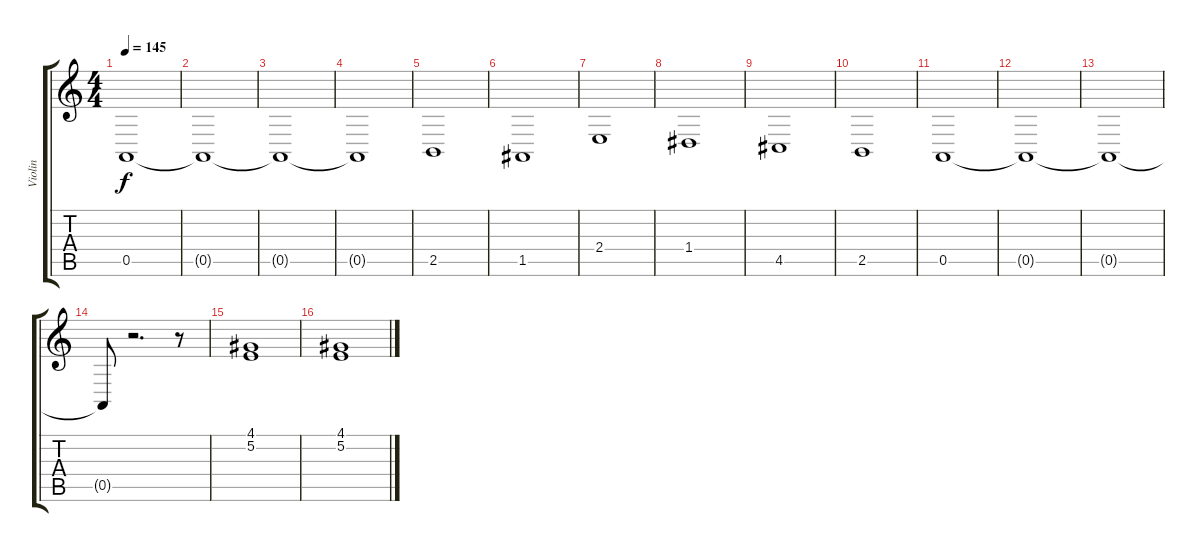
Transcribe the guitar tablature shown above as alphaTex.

\track ("Violin" "Violin") {instrument violin}
\staff {score tabs}
\tuning (E4 B3 G3 D3 A2 E2) {hide}
\ts (4 4)
\tempo 145
\clef g2
\ks c
0.5.1{dy f} |
0.5{t}.1 |
0.5{t}.1 |
0.5{t}.1 |
2.5.1 |
1.5.1 |
2.4.1 |
1.4.1 |
4.5.1 |
2.5.1 |
0.5.1 |
0.5{t}.1 |
0.5{t}.1 |
0.5{t}.8 r.2{d} r.8 |
(4.1 5.2).1 |
(4.1 5.2).1
